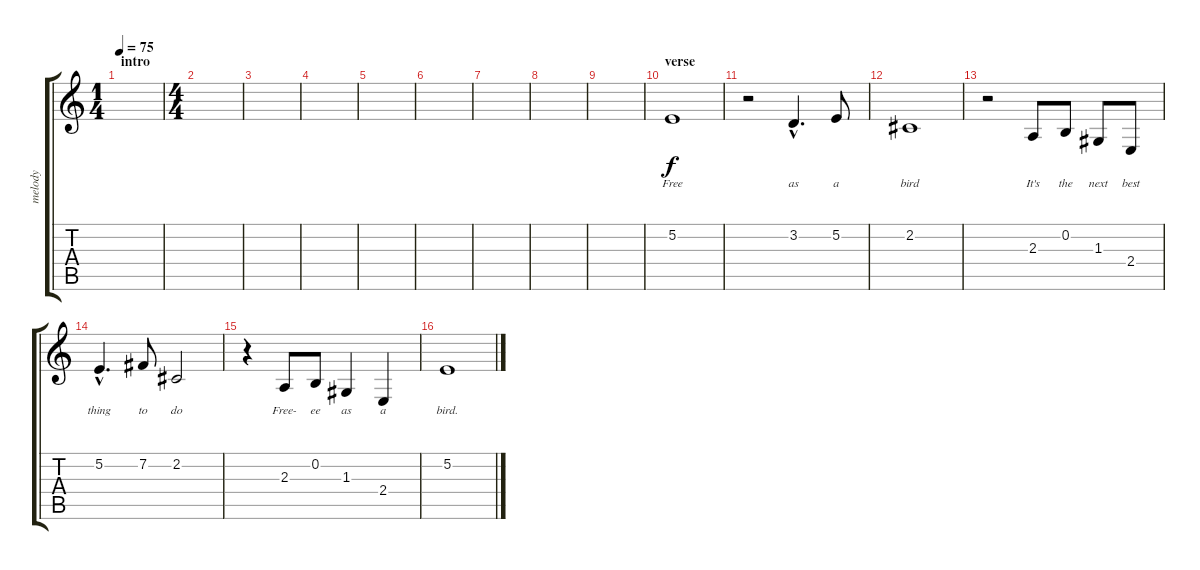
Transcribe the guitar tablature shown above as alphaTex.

\track ("melody" "melody") {instrument lead8bassandlead}
\staff {score tabs}
\tuning (E4 B3 G3 D3 A2 E2) {hide}
\ts (1 4)
\section ("" "intro")
\tempo 75
\clef g2
\ks c
|
\ts (4 4)
|
|
|
|
|
|
|
|
\section ("" "verse")
5.2.1{lyrics (0 "Free") lyrics (1 "") lyrics (2 "") lyrics (3 "") lyrics (4 "")} |
r.2 3.2{hac}.4{d lyrics (0 "as") lyrics (1 "") lyrics (2 "") lyrics (3 "") lyrics (4 "")} 5.2.8{lyrics (0 "a") lyrics (1 "") lyrics (2 "") lyrics (3 "") lyrics (4 "")} |
2.2.1{lyrics (0 "bird") lyrics (1 "") lyrics (2 "") lyrics (3 "") lyrics (4 "")} |
r.2 2.3.8{lyrics (0 "It's") lyrics (1 "") lyrics (2 "") lyrics (3 "") lyrics (4 "")} 0.2.8{lyrics (0 "the") lyrics (1 "") lyrics (2 "") lyrics (3 "") lyrics (4 "")} 1.3.8{lyrics (0 "next") lyrics (1 "") lyrics (2 "") lyrics (3 "") lyrics (4 "")} 2.4.8{lyrics (0 "best") lyrics (1 "") lyrics (2 "") lyrics (3 "") lyrics (4 "")} |
5.2{hac}.4{d lyrics (0 "thing") lyrics (1 "") lyrics (2 "") lyrics (3 "") lyrics (4 "")} 7.2.8{lyrics (0 "to") lyrics (1 "") lyrics (2 "") lyrics (3 "") lyrics (4 "")} 2.2.2{lyrics (0 "do") lyrics (1 "") lyrics (2 "") lyrics (3 "") lyrics (4 "")} |
r.4 2.3.8{lyrics (0 "Free-") lyrics (1 "") lyrics (2 "") lyrics (3 "") lyrics (4 "")} 0.2.8{lyrics (0 "ee") lyrics (1 "") lyrics (2 "") lyrics (3 "") lyrics (4 "")} 1.3.4{lyrics (0 "as") lyrics (1 "") lyrics (2 "") lyrics (3 "") lyrics (4 "")} 2.4.4{lyrics (0 "a") lyrics (1 "") lyrics (2 "") lyrics (3 "") lyrics (4 "")} |
5.2.1{lyrics (0 "bird.") lyrics (1 "") lyrics (2 "") lyrics (3 "") lyrics (4 "")}
